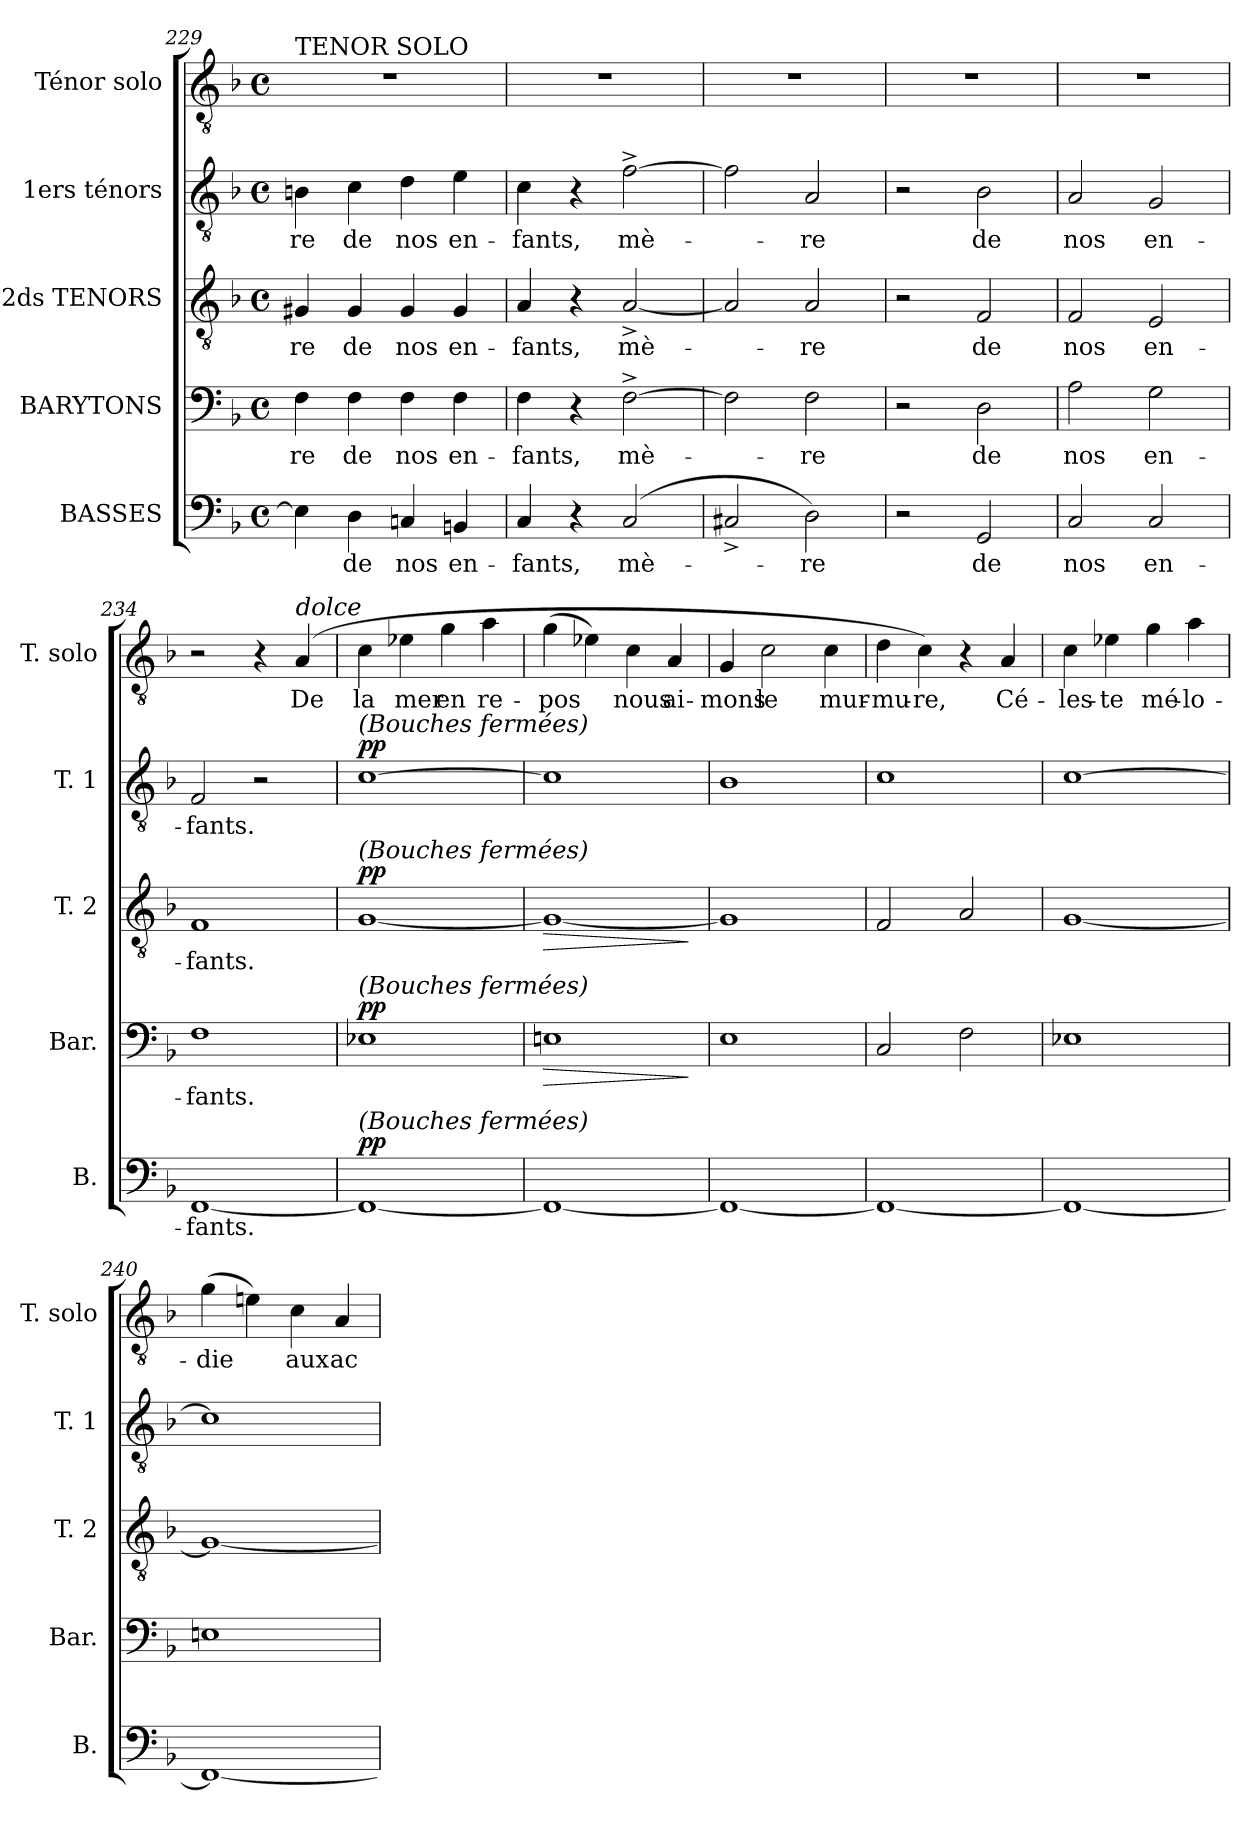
**kern	**text	**dynam	**kern	**text	**dynam	**kern	**text	**dynam	**kern	**text	**dynam	**kern	**text
*part5	*part5	*part5	*part4	*part4	*part4	*part3	*part3	*part3	*part2	*part2	*part2	*part1	*part1
*staff5	*staff5	*staff5	*staff4	*staff4	*staff4	*staff3	*staff3	*staff3	*staff2	*staff2	*staff2	*staff1	*staff1
*I"BASSES	*	*	*I"BARYTONS	*	*	*I"2ds TENORS	*	*	*I"1ers ténors	*	*	*I"Ténor solo	*
*I'B.	*	*	*I'Bar.	*	*	*I'T. 2	*	*	*I'T. 1	*	*	*I'T. solo	*
!!LO:LB:g=z
*clefF4	*	*	*clefF4	*	*	*clefGv2	*	*	*clefGv2	*	*	*clefGv2	*
*	*	*	*	*	*	*ITrd7c12	*	*	*ITrd7c12	*	*	*ITrd7c12	*
*k[b-]	*	*	*k[b-]	*	*	*k[b-]	*	*	*k[b-]	*	*	*k[b-]	*
*M4/4	*	*	*M4/4	*	*	*M4/4	*	*	*M4/4	*	*	*M4/4	*
*met(c)	*	*	*met(c)	*	*	*met(c)	*	*	*met(c)	*	*	*met(c)	*
=229	=229	=229	=229	=229	=229	=229	=229	=229	=229	=229	=229	=229	=229
!	!	!	!	!	!	!	!	!	!	!	!	!LO:TX:t=TENOR SOLO	!
4E\]	.	.	4F\	-re	.	4GG#X/	-re	.	4BBn\	-re	.	1r	.
4D\	de	.	4F\	de	.	4GG#/	de	.	4C\	de	.	.	.
4Cn/	nos	.	4F\	nos	.	4GG#/	nos	.	4D\	nos	.	.	.
4BBn/	en-	.	4F\	en-	.	4GG#/	en-	.	4E\	en-	.	.	.
=230	=230	=230	=230	=230	=230	=230	=230	=230	=230	=230	=230	=230	=230
4C/	-fants,	.	4F\	-fants,	.	4AA/	-fants,	.	4C\	-fants,	.	1r	.
4r	.	.	4r	.	.	4r	.	.	4r	.	.	.	.
(2C/	mè-	.	[2F^\	mè-	.	[2AA^/	mè-	.	[2F^\	mè-	.	.	.
=231	=231	=231	=231	=231	=231	=231	=231	=231	=231	=231	=231	=231	=231
2C#X^/	.	.	2F\]	.	.	2AA/]	.	.	2F\]	.	.	1r	.
2D\)	-re	.	2F\	-re	.	2AA/	-re	.	2AA/	-re	.	.	.
=232	=232	=232	=232	=232	=232	=232	=232	=232	=232	=232	=232	=232	=232
2r	.	.	2r	.	.	2r	.	.	2r	.	.	1r	.
2GG/	de	.	2D\	de	.	2FF/	de	.	2BB-\	de	.	.	.
=233	=233	=233	=233	=233	=233	=233	=233	=233	=233	=233	=233	=233	=233
2C/	nos	.	2A\	nos	.	2FF/	nos	.	2AA/	nos	.	1r	.
2C/	en-	.	2G\	en-	.	2EE/	en-	.	2GG/	en-	.	.	.
=234	=234	=234	=234	=234	=234	=234	=234	=234	=234	=234	=234	=234	=234
[1FF/	-fants.	.	1F\	-fants.	.	1FF/	-fants.	.	2FF/	-fants.	.	2r	.
.	.	.	.	.	.	.	.	.	2r	.	.	4r	.
!	!	!	!	!	!	!	!	!	!	!	!	!LO:TX:i:t=dolce	!
.	.	.	.	.	.	.	.	.	.	.	.	(4AA/	De
!!LO:PB:g=z
=235	=235	=235	=235	=235	=235	=235	=235	=235	=235	=235	=235	=235	=235
!	!	!	!	!	!	!	!	!	!LO:TX:i:t=(Bouches fermées)	!	!	!	!
!	!	!	!	!	!	!LO:TX:i:t=(Bouches fermées)	!	!	!	!	!	!	!
!	!	!	!LO:TX:i:t=(Bouches fermées)	!	!	!	!	!	!	!	!	!	!
!LO:TX:i:t=(Bouches fermées)	!	!	!	!	!	!	!	!	!	!	!	!	!
1FF/_	.	pp	1E-X\	.	pp	[1GG/	.	pp	[1C\	.	pp	4C\	la
.	.	.	.	.	.	.	.	.	.	.	.	4E-X\	mer
.	.	.	.	.	.	.	.	.	.	.	.	4G\	en
.	.	.	.	.	.	.	.	.	.	.	.	4A\	re-
=236	=236	=236	=236	=236	=236	=236	=236	=236	=236	=236	=236	=236	=236
!	!	!	!	!	!LO:HP:b	!	!	!LO:HP:b	!	!	!	!	!
1FF/_	.	.	1En\	.	>	1GG/_	.	>	1C\]	.	.	(4G\	-pos
.	.	.	.	.	.	.	.	.	.	.	.	4E-X\)	.
.	.	.	.	.	.	.	.	.	.	.	.	4C\	nous
.	.	.	.	.	.	.	.	.	.	.	.	4AA/	ai-
.	.	.	.	.	]	.	.	]	.	.	.	.	.
=237	=237	=237	=237	=237	=237	=237	=237	=237	=237	=237	=237	=237	=237
1FF/_	.	.	1E\	.	.	1GG/]	.	.	1BB-\	.	.	4GG/	-mons
.	.	.	.	.	.	.	.	.	.	.	.	2C\	le
.	.	.	.	.	.	.	.	.	.	.	.	4C\	mur-
=238	=238	=238	=238	=238	=238	=238	=238	=238	=238	=238	=238	=238	=238
1FF/_	.	.	2C/	.	.	2FF/	.	.	1C\	.	.	4D\	-mu-
.	.	.	.	.	.	.	.	.	.	.	.	4C\)	-re,
.	.	.	2F\	.	.	2AA/	.	.	.	.	.	4r	.
.	.	.	.	.	.	.	.	.	.	.	.	4AA/	Cé-
=239	=239	=239	=239	=239	=239	=239	=239	=239	=239	=239	=239	=239	=239
1FF/_	.	.	1E-X\	.	.	[1GG/	.	.	[1C\	.	.	4C\	-les-
.	.	.	.	.	.	.	.	.	.	.	.	4E-X\	-te
.	.	.	.	.	.	.	.	.	.	.	.	4G\	mé-
.	.	.	.	.	.	.	.	.	.	.	.	4A\	-lo-
=240	=240	=240	=240	=240	=240	=240	=240	=240	=240	=240	=240	=240	=240
1FF/_	.	.	1En\	.	.	1GG/_	.	.	1C\]	.	.	(4G\	-die
.	.	.	.	.	.	.	.	.	.	.	.	4En\)	.
.	.	.	.	.	.	.	.	.	.	.	.	4C\	aux
.	.	.	.	.	.	.	.	.	.	.	.	4AA/	ac-
=	=	=	=	=	=	=	=	=	=	=	=	=	=
*-	*-	*-	*-	*-	*-	*-	*-	*-	*-	*-	*-	*-	*-
